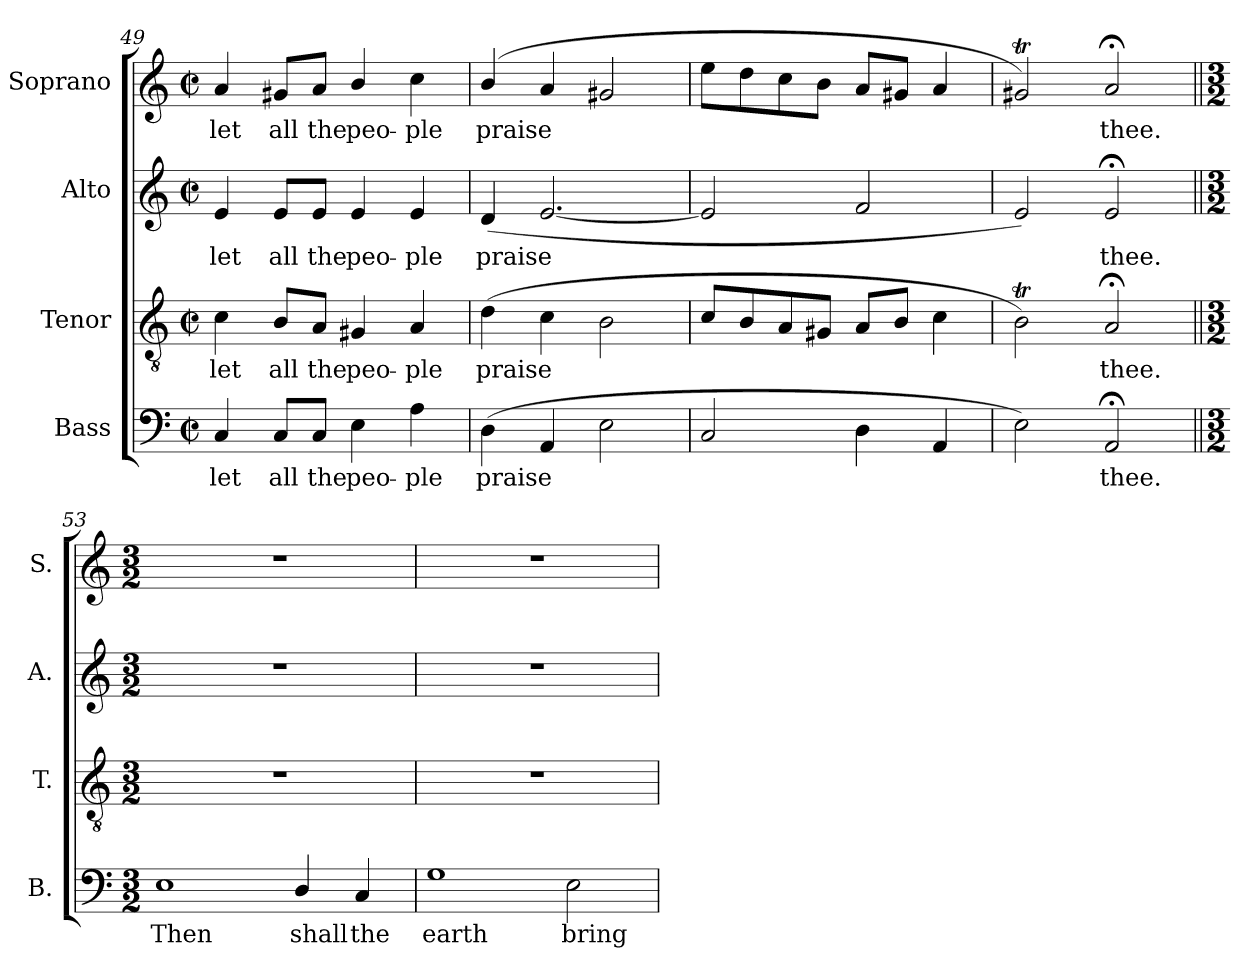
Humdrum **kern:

**kern	**text	**kern	**text	**kern	**text	**kern	**text
*part4	*part4	*part3	*part3	*part2	*part2	*part1	*part1
*staff4	*staff4	*staff3	*staff3	*staff2	*staff2	*staff1	*staff1
*I"Bass	*	*I"Tenor	*	*I"Alto	*	*I"Soprano	*
*I'B.	*	*I'T.	*	*I'A.	*	*I'S.	*
*clefF4	*	*clefGv2	*	*clefG2	*	*clefG2	*
*	*	*ITrd7c12	*	*	*	*	*
*k[]	*	*k[]	*	*k[]	*	*k[]	*
*C:	*	*C:	*	*C:	*	*C:	*
*M2/2	*	*M2/2	*	*M2/2	*	*M2/2	*
*met(c|)	*	*met(c|)	*	*met(c|)	*	*met(c|)	*
=49	=49	=49	=49	=49	=49	=49	=49
!	!LO:LY:b:color=#000000	!	!	!	!	!	!
!	!	!	!LO:LY:b:color=#000000	!	!	!	!
!	!	!	!	!	!LO:LY:b:color=#000000	!	!
!	!	!	!	!	!	!	!LO:LY:b:color=#000000
4Ci/	let	4Ci\	let	4ei/	let	4ai/	let
!	!LO:LY:b:color=#000000	!	!	!	!	!	!
!	!	!	!LO:LY:b:color=#000000	!	!	!	!
!	!	!	!	!	!LO:LY:b:color=#000000	!	!
!	!	!	!	!	!	!	!LO:LY:b:color=#000000
8Ci/L	all	8BBi/L	all	8ei/L	all	8g#Xi/L	all
!	!LO:LY:b:color=#000000	!	!	!	!	!	!
!	!	!	!LO:LY:b:color=#000000	!	!	!	!
!	!	!	!	!	!LO:LY:b:color=#000000	!	!
!	!	!	!	!	!	!	!LO:LY:b:color=#000000
8Ci/J	the	8AAi/J	the	8ei/J	the	8ai/J	the
!	!LO:LY:b:color=#000000	!	!	!	!	!	!
!	!	!	!LO:LY:b:color=#000000	!	!	!	!
!	!	!	!	!	!LO:LY:b:color=#000000	!	!
!	!	!	!	!	!	!	!LO:LY:b:color=#000000
4Ei\	peo-	4GG#Xi/	peo-	4ei/	peo-	4bi/	peo-
!	!LO:LY:b:color=#000000	!	!	!	!	!	!
!	!	!	!LO:LY:b:color=#000000	!	!	!	!
!	!	!	!	!	!LO:LY:b:color=#000000	!	!
!	!	!	!	!	!	!	!LO:LY:b:color=#000000
4Ai\	-ple	4AAi/	-ple	4ei/	-ple	4cci\	-ple
!!LO:LB:g=z
=50	=50	=50	=50	=50	=50	=50	=50
!	!LO:LY:b:color=#000000	!	!	!	!	!	!
!	!	!	!LO:LY:b:color=#000000	!	!	!	!
!	!	!	!	!	!LO:LY:b:color=#000000	!	!
!	!	!	!	!	!	!	!LO:LY:b:color=#000000
(4Di\	praise	(4Di\	praise	(4di/	praise	(4bi/	praise
4AAi/	.	4Ci\	.	[2.ei/	.	4ai/	.
2Ei\	.	2BBi\	.	.	.	2g#Xi/	.
=51	=51	=51	=51	=51	=51	=51	=51
2Ci/	.	8Ci/L	.	2ei/]	.	8eei\L	.
.	.	8BBi/	.	.	.	8ddi\	.
.	.	8AAi/	.	.	.	8cci\	.
.	.	8GG#Xi/J	.	.	.	8bi\J	.
4Di\	.	8AAi/L	.	2fi/	.	8ai/L	.
.	.	8BBi/J	.	.	.	8g#Xi/J	.
4AAi/	.	4Ci\	.	.	.	4ai/	.
=52	=52	=52	=52	=52	=52	=52	=52
2Ei\)	.	2BBti\)	.	2ei/)	.	2g#Xti/)	.
!	!LO:LY:b:color=#000000	!	!	!	!	!	!
!	!	!	!LO:LY:b:color=#000000	!	!	!	!
!	!	!	!	!	!LO:LY:b:color=#000000	!	!
!	!	!	!	!	!	!	!LO:LY:b:color=#000000
2AA;i/	thee.	2AA;i/	thee.	2e;i/	thee.	2a;i/	thee.
=53||	=53||	=53||	=53||	=53||	=53||	=53||	=53||
*M3/2	*	*M3/2	*	*M3/2	*	*M3/2	*
!	!LO:LY:b:color=#000000	!LO:N:vis=1	!	!LO:N:vis=1	!	!LO:N:vis=1	!
1Ei	Then	1.r	.	1.r	.	1.r	.
!	!LO:LY:b:color=#000000	!	!	!	!	!	!
4Di/	shall	.	.	.	.	.	.
!	!LO:LY:b:color=#000000	!	!	!	!	!	!
4Ci/	the	.	.	.	.	.	.
=54	=54	=54	=54	=54	=54	=54	=54
!	!LO:LY:b:color=#000000	!LO:N:vis=1	!	!LO:N:vis=1	!	!LO:N:vis=1	!
1Gi	earth	1.r	.	1.r	.	1.r	.
!	!LO:LY:b:color=#000000	!	!	!	!	!	!
2Ei\	bring	.	.	.	.	.	.
=	=	=	=	=	=	=	=
*-	*-	*-	*-	*-	*-	*-	*-
